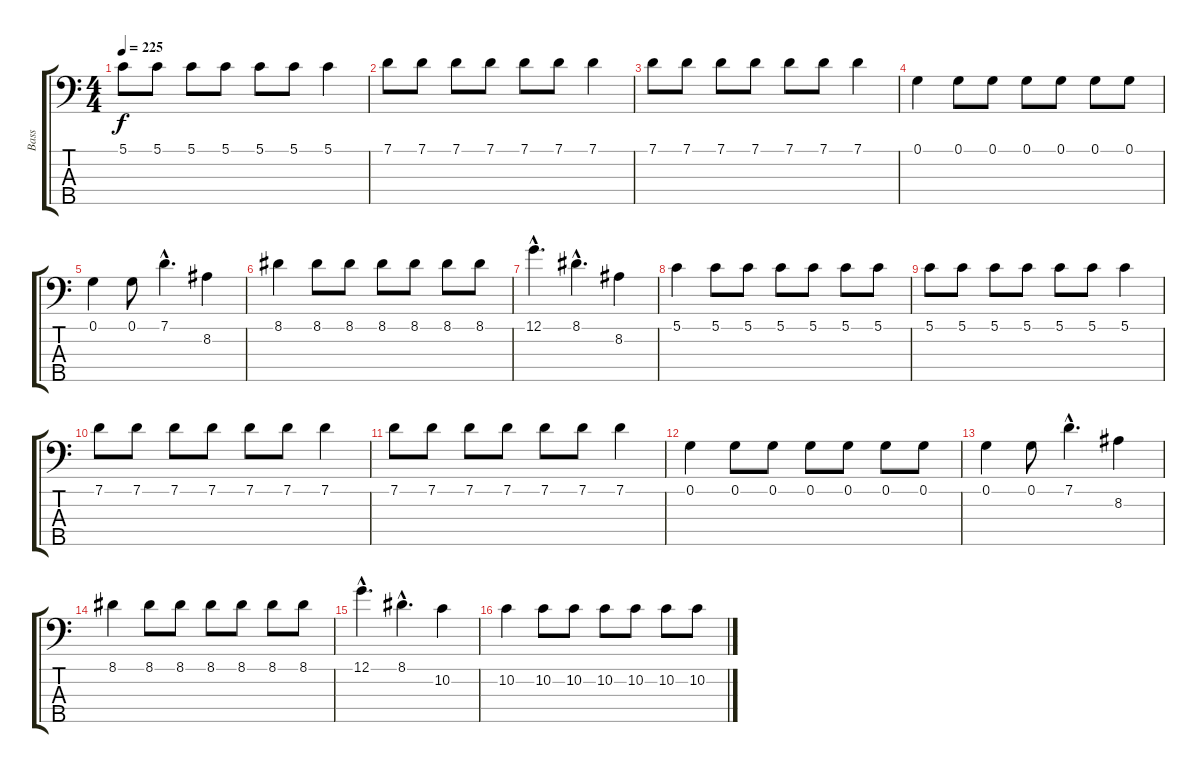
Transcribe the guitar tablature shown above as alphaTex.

\track ("Bass" "Bass") {instrument electricbassfinger}
\staff {score tabs}
\tuning (G2 D2 A1 E1 B0) {hide}
\ts (4 4)
\tempo 225
\clef f4
\ks c
5.1.8{dy f} 5.1.8 5.1.8 5.1.8 5.1.8 5.1.8 5.1.4 |
7.1.8 7.1.8 7.1.8 7.1.8 7.1.8 7.1.8 7.1.4 |
7.1.8 7.1.8 7.1.8 7.1.8 7.1.8 7.1.8 7.1.4 |
0.1.4 0.1.8 0.1.8 0.1.8 0.1.8 0.1.8 0.1.8 |
0.1.4 0.1.8 7.1{hac}.4{d} 8.2.4 |
8.1.4 8.1.8 8.1.8 8.1.8 8.1.8 8.1.8 8.1.8 |
12.1{hac}.4{d} 8.1{hac}.4{d} 8.2.4 |
5.1.4 5.1.8 5.1.8 5.1.8 5.1.8 5.1.8 5.1.8 |
5.1.8 5.1.8 5.1.8 5.1.8 5.1.8 5.1.8 5.1.4 |
7.1.8 7.1.8 7.1.8 7.1.8 7.1.8 7.1.8 7.1.4 |
7.1.8 7.1.8 7.1.8 7.1.8 7.1.8 7.1.8 7.1.4 |
0.1.4 0.1.8 0.1.8 0.1.8 0.1.8 0.1.8 0.1.8 |
0.1.4 0.1.8 7.1{hac}.4{d} 8.2.4 |
8.1.4 8.1.8 8.1.8 8.1.8 8.1.8 8.1.8 8.1.8 |
12.1{hac}.4{d} 8.1{hac}.4{d} 10.2.4 |
10.2.4 10.2.8 10.2.8 10.2.8 10.2.8 10.2.8 10.2.8
